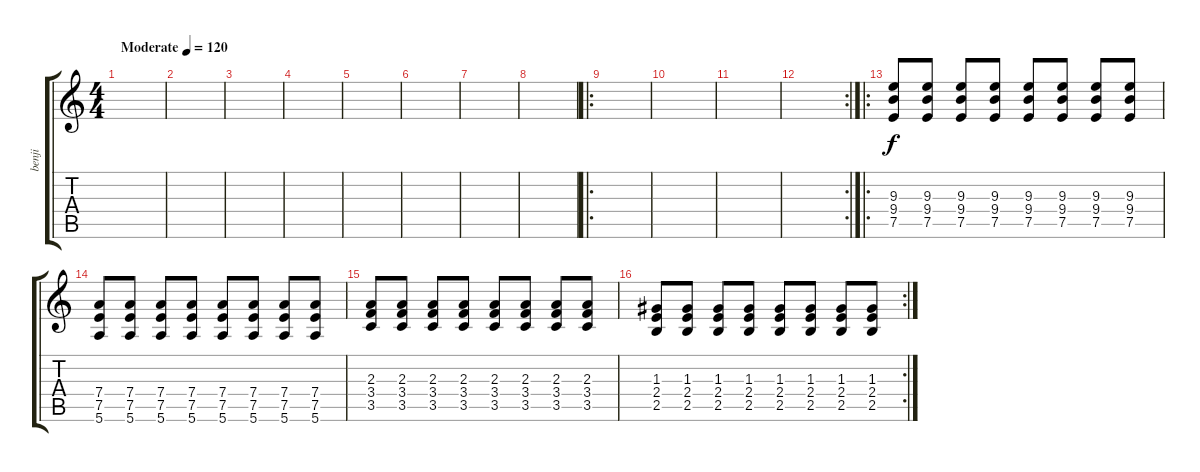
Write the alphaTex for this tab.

\track ("benji" "benji") {instrument overdrivenguitar}
\staff {score tabs}
\tuning (E4 B3 G3 D3 A2 E2) {hide}
\ts (4 4)
\tempo (120 "Moderate")
\clef g2
\ks c
|
|
|
|
|
|
|
|
\ro
|
|
|
\rc 2
|
\ro
(9.3 9.4 7.5).8 (9.3 9.4 7.5).8 (9.3 9.4 7.5).8 (9.3 9.4 7.5).8 (9.3 9.4 7.5).8 (9.3 9.4 7.5).8 (9.3 9.4 7.5).8 (9.3 9.4 7.5).8 |
(7.4 7.5 5.6).8 (7.4 7.5 5.6).8 (7.4 7.5 5.6).8 (7.4 7.5 5.6).8 (7.4 7.5 5.6).8 (7.4 7.5 5.6).8 (7.4 7.5 5.6).8 (7.4 7.5 5.6).8 |
(2.3 3.4 3.5).8 (2.3 3.4 3.5).8 (2.3 3.4 3.5).8 (2.3 3.4 3.5).8 (2.3 3.4 3.5).8 (2.3 3.4 3.5).8 (2.3 3.4 3.5).8 (2.3 3.4 3.5).8 |
\rc 2
(1.3 2.4 2.5).8 (1.3 2.4 2.5).8 (1.3 2.4 2.5).8 (1.3 2.4 2.5).8 (1.3 2.4 2.5).8 (1.3 2.4 2.5).8 (1.3 2.4 2.5).8 (1.3 2.4 2.5).8
